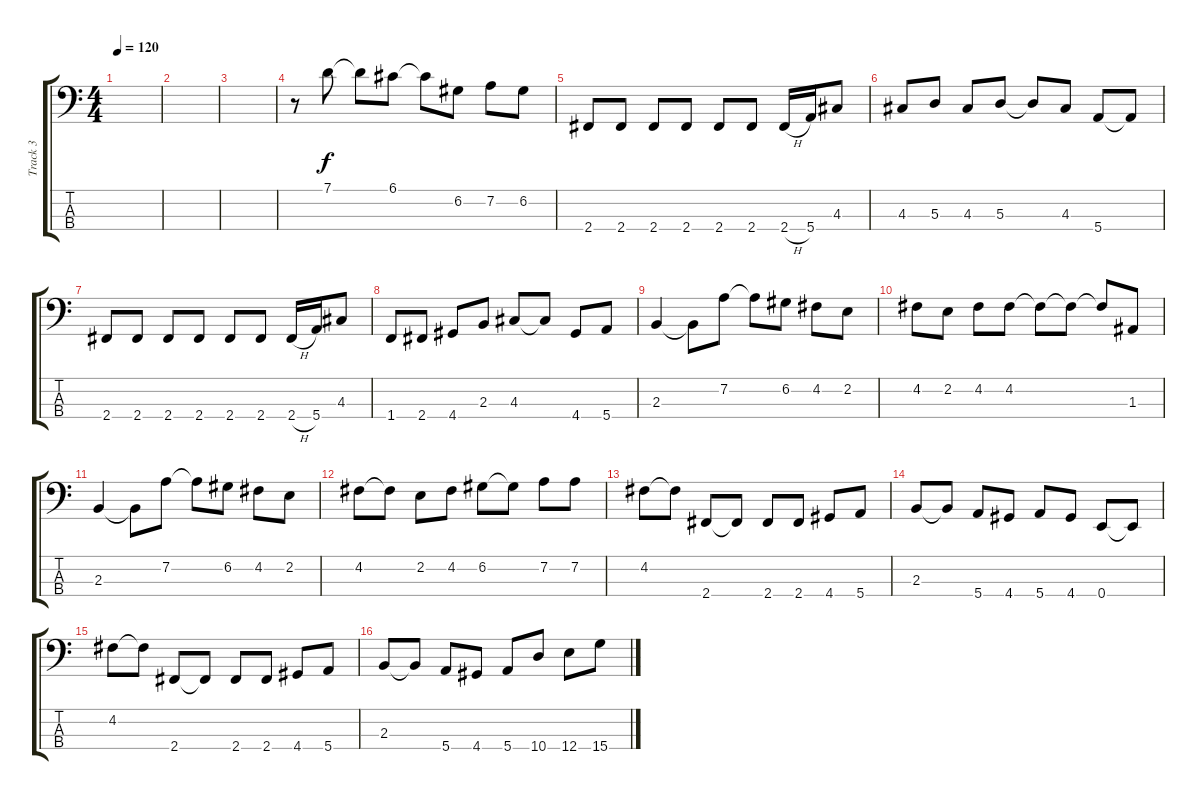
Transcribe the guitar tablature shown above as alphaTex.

\track ("Track 3" "Track 3") {instrument electricbassfinger}
\staff {score tabs}
\tuning (G2 D2 A1 E1) {hide}
\ts (4 4)
\tempo 120
\clef f4
\ks c
|
|
|
r.8 7.1.8 7.1{t}.8 6.1.8 6.1{t}.8 6.2.8 7.2.8 6.2.8 |
2.4.8 2.4.8 2.4.8 2.4.8 2.4.8 2.4.8 2.4{h}.16 5.4.16 4.3.8 |
4.3.8 5.3.8 4.3.8 5.3.8 5.3{t}.8 4.3.8 5.4.8 5.4{t}.8 |
2.4.8 2.4.8 2.4.8 2.4.8 2.4.8 2.4.8 2.4{h}.16 5.4.16 4.3.8 |
1.4.8 2.4.8 4.4.8 2.3.8 4.3.8 4.3{t}.8 4.4.8 5.4.8 |
2.3.4 2.3{t}.8 7.2.8 7.2{t}.8 6.2.8 4.2.8 2.2.8 |
4.2.8 2.2.8 4.2.8 4.2.8 4.2{t}.8 4.2{t}.8 4.2{t}.8 1.3.8 |
2.3.4 2.3{t}.8 7.2.8 7.2{t}.8 6.2.8 4.2.8 2.2.8 |
4.2.8 4.2{t}.8 2.2.8 4.2.8 6.2.8 6.2{t}.8 7.2.8 7.2.8 |
4.2.8 4.2{t}.8 2.4.8 2.4{t}.8 2.4.8 2.4.8 4.4.8 5.4.8 |
2.3.8 2.3{t}.8 5.4.8 4.4.8 5.4.8 4.4.8 0.4.8 0.4{t}.8 |
4.2.8 4.2{t}.8 2.4.8 2.4{t}.8 2.4.8 2.4.8 4.4.8 5.4.8 |
2.3.8 2.3{t}.8 5.4.8 4.4.8 5.4.8 10.4.8 12.4.8 15.4.8
